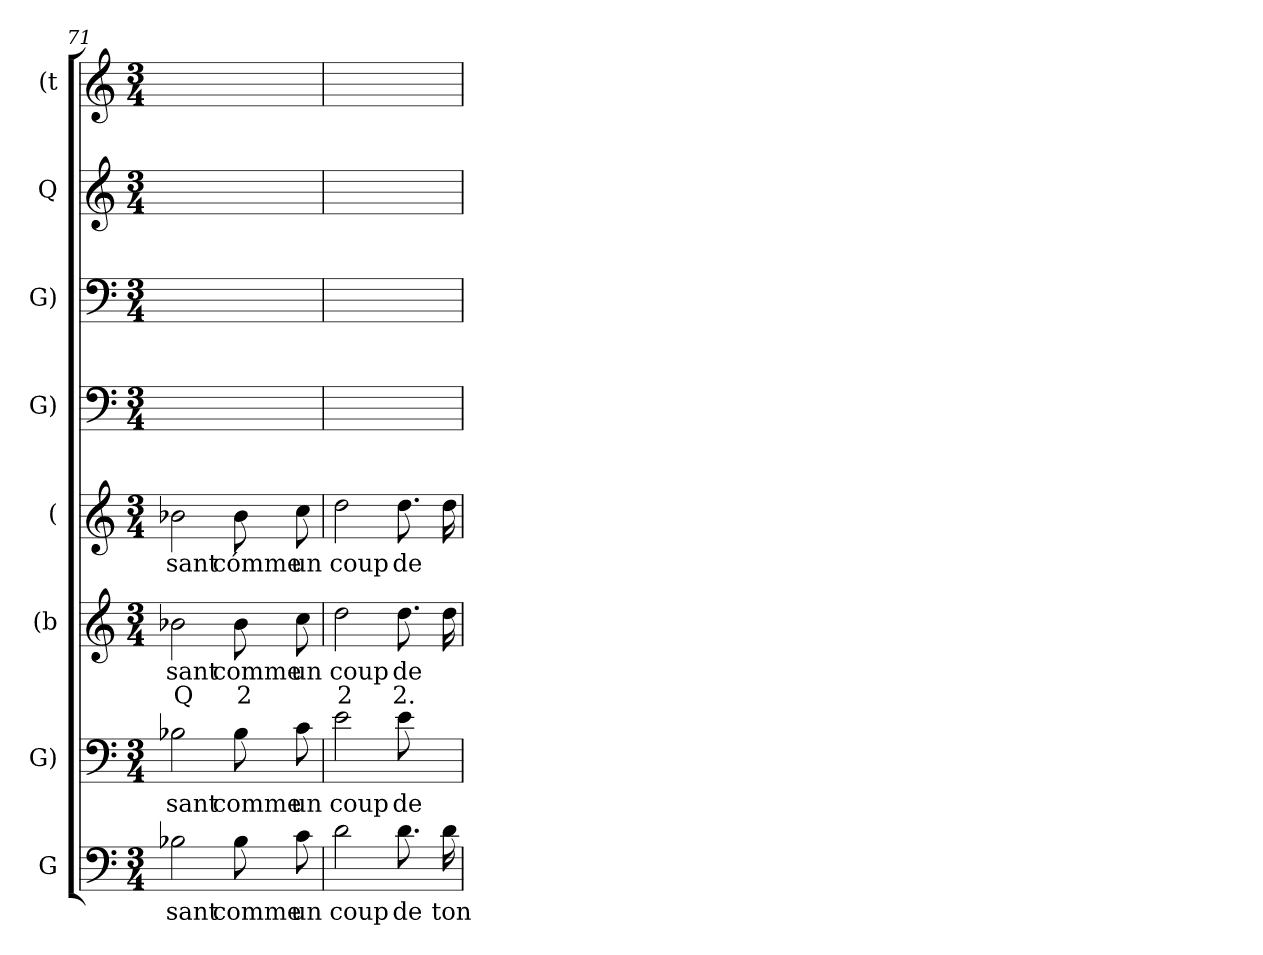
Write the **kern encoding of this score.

**kern	**text	**kern	**text	**kern	**text	**text	**kern	**text	**kern	**kern	**kern	**kern
*part8	*part8	*part7	*part7	*part6	*part6	*part6	*part5	*part5	*part4	*part3	*part2	*part1
*staff8	*staff8	*staff7	*staff7	*staff6	*staff6	*staff6	*staff5	*staff5	*staff4	*staff3	*staff2	*staff1
*I"G	*	*I"G)	*	*I"(b	*	*	*I"(	*	*I"G)	*I"G)	*I"Q	*I"(t
!!LO:LB:g=z
*clefF4	*	*clefF4	*	*clefG2	*	*	*clefG2	*	*clefF4	*clefF4	*clefG2	*clefG2
*k[]	*	*k[]	*	*k[]	*	*	*k[]	*	*k[]	*k[]	*k[]	*k[]
*M3/4	*	*M3/4	*	*M3/4	*	*	*M3/4	*	*M3/4	*M3/4	*M3/4	*M3/4
=71	=71	=71	=71	=71	=71	=71	=71	=71	=71	=71	=71	=71
2B-Xi\	sant	2B-Xi\	sant	2b-Xi\	sant	Q	2b-Xi\	sant	2.ryy	2.ryy	2.ryy	2.ryy
8B-i\	comme	8B-i\	comme	8b-i\	comme	2	8b-i\	cómme	.	.	.	.
8ci\	un	8ci\	un	8cci\	un	.	8cci\	un	.	.	.	.
=72	=72	=72	=72	=72	=72	=72	=72	=72	=72	=72	=72	=72
2di\	coup	2ei\	coup	2ddi\	coup	2	2ddi\	coup	2.ryy	2.ryy	2.ryy	2.ryy
8.di\	de	8ei\	de	8.ddi\	de	2.	8.ddi\	de	.	.	.	.
.	.	8ryy	.	.	.	.	.	.	.	.	.	.
16di\	ton	.	.	16ddi\	.	.	16ddi\	.	.	.	.	.
=	=	=	=	=	=	=	=	=	=	=	=	=
*-	*-	*-	*-	*-	*-	*-	*-	*-	*-	*-	*-	*-
